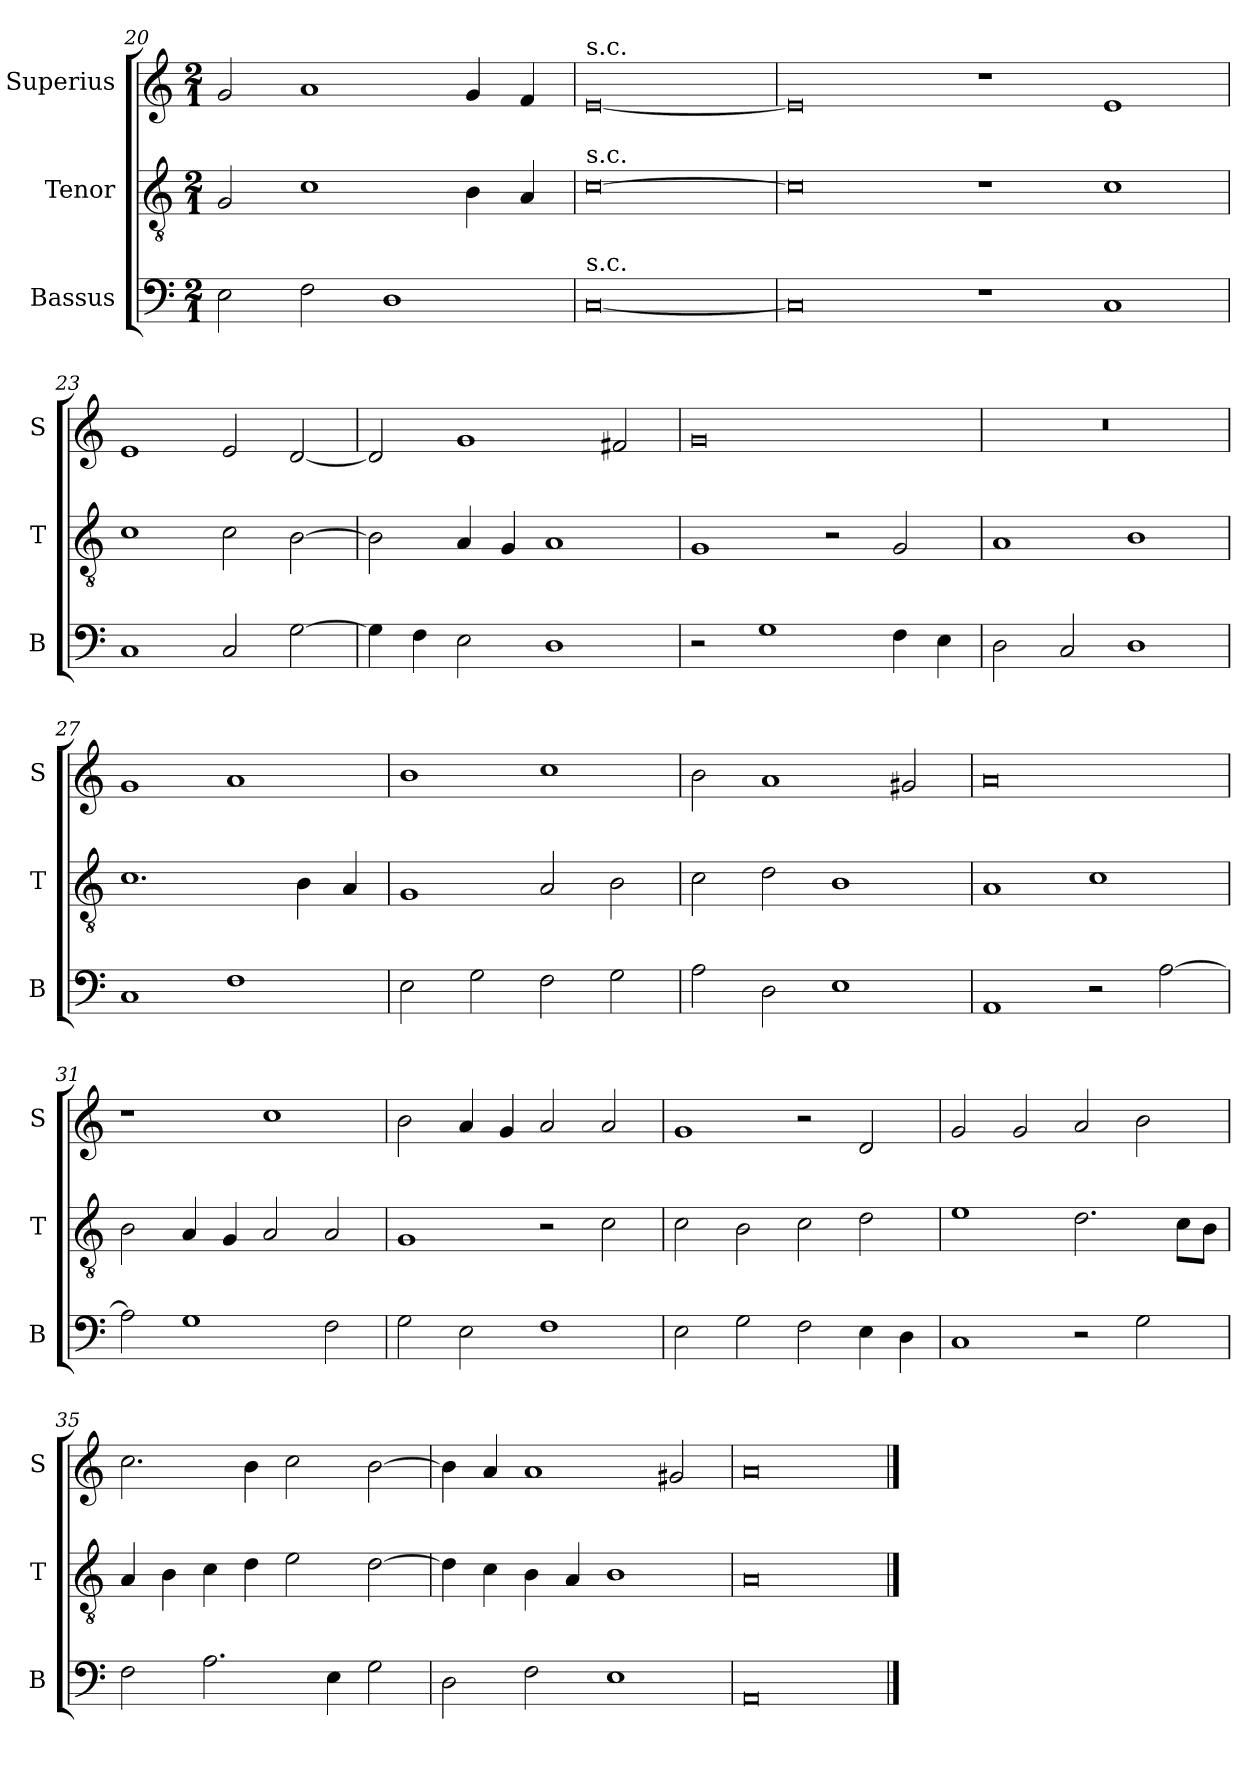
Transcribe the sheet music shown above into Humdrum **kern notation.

**kern	**kern	**kern
*part3	*part2	*part1
*staff3	*staff2	*staff1
*I"Bassus	*I"Tenor	*I"Superius
*I'B	*I'T	*I'S
*clefF4	*clefGv2	*clefG2
*k[]	*k[]	*k[]
*M2/1	*M2/1	*M2/1
=20	=20	=20
2E	2G	2g
2F	1c	1a
1D	.	.
.	4B	4g
.	4A	4f
=21	=21	=21
!	!	!LO:TX:a:t=s.c.
!	!LO:TX:a:t=s.c.	!
!LO:TX:a:t=s.c.	!	!
[0C	[0c	[0e
=22	=22	=22
0C]	0c]	0e]
1r	1r	1r
1C	1c	1e
=23	=23	=23
1C	1c	1e
2C	2c	2e
[2G	[2B	[2d
=24	=24	=24
4G]	2B]	2d]
4F	.	.
2E	4A	1g
.	4G	.
1D	1A	.
.	.	2f#X
=25	=25	=25
2r	1G	0g
1G	.	.
.	2r	.
4F	2G	.
4E	.	.
=26	=26	=26
2D	1A	0r
2C	.	.
1D	1B	.
=27	=27	=27
1C	1.c	1g
1F	.	1a
.	4B	.
.	4A	.
=28	=28	=28
2E	1G	1b
2G	.	.
2F	2A	1cc
2G	2B	.
=29	=29	=29
2A	2c	2b
2D	2d	1a
1E	1B	.
.	.	2g#X
=30	=30	=30
1AA	1A	0a
2r	1c	.
[2A	.	.
=31	=31	=31
2A]	2B	1r
1G	4A	.
.	4G	.
.	2A	1cc
2F	2A	.
=32	=32	=32
2G	1G	2b
2E	.	4a
.	.	4g
1F	2r	2a
.	2c	2a
=33	=33	=33
2E	2c	1g
2G	2B	.
2F	2c	2r
4E	2d	2d
4D	.	.
=34	=34	=34
1C	1e	2g
.	.	2g
2r	2.d	2a
2G	.	2b
.	8cL	.
.	8BJ	.
=35	=35	=35
2F	4A	2.cc
.	4B	.
2.A	4c	.
.	4d	4b
.	2e	2cc
4E	.	.
2G	[2d	[2b
=36	=36	=36
2D	4d]	4b]
.	4c	4a
2F	4B	1a
.	4A	.
1E	1B	.
.	.	2g#X
=37	=37	=37
0AA	0A	0a
==	==	==
*-	*-	*-
